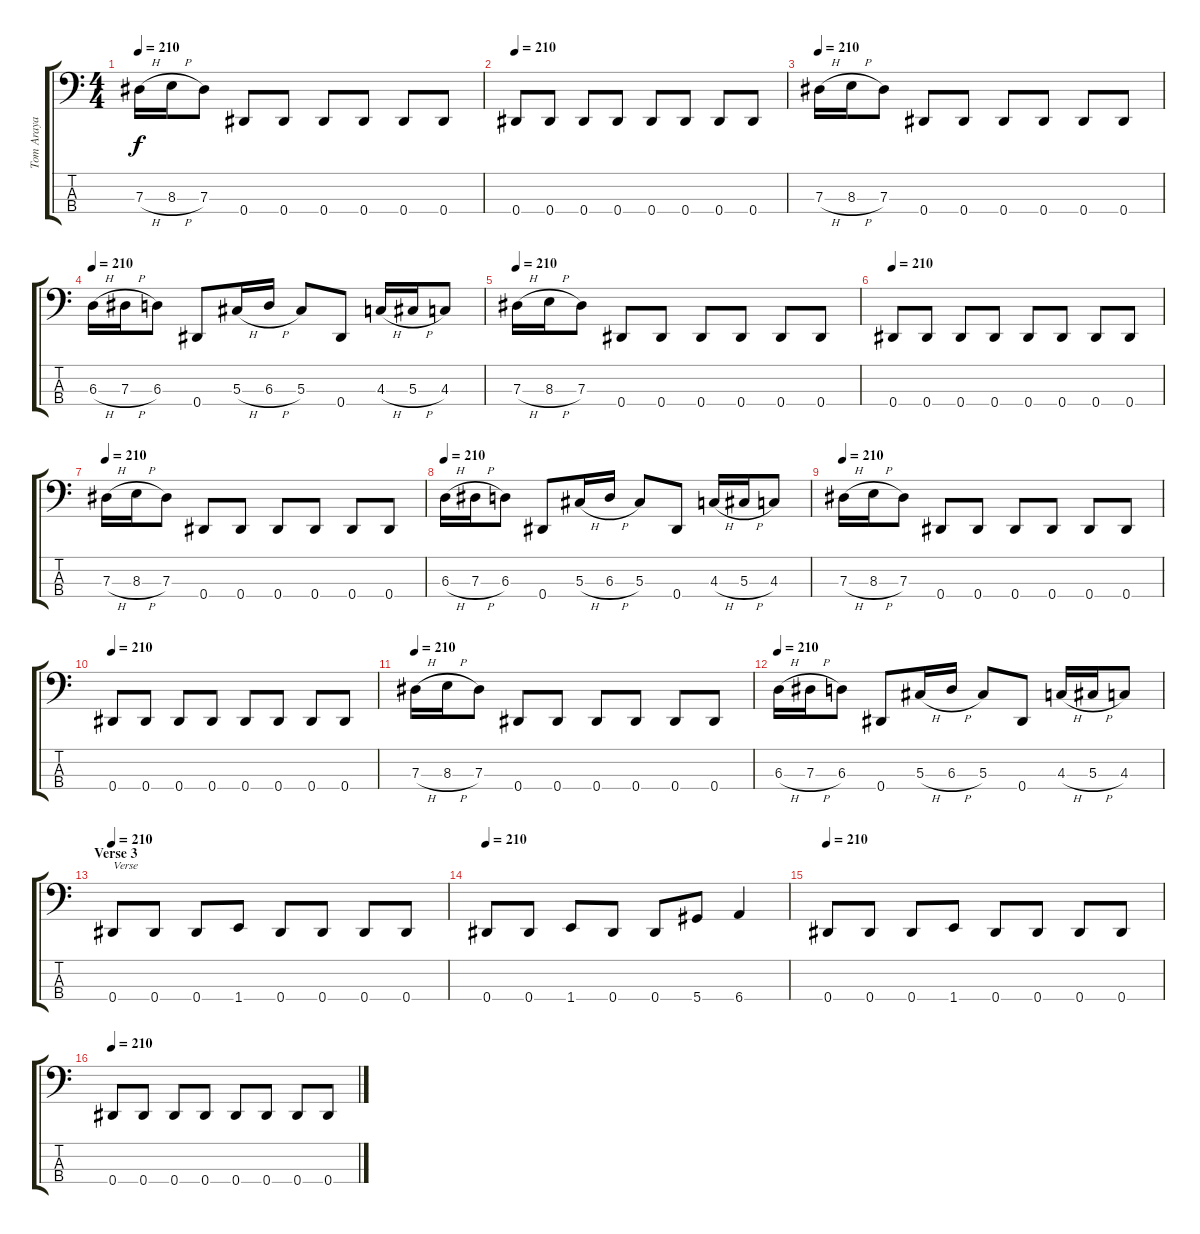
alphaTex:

\track ("Tom Araya" "Tom Araya") {instrument electricbassfinger}
\staff {score tabs}
\tuning (Gb2 Db2 Ab1 Eb1) {hide}
\ts (4 4)
\tempo 210
\clef f4
\ks c
7.3{h}.16{dy f} 8.3{h}.16 7.3.8 0.4.8 0.4.8 0.4.8 0.4.8 0.4.8 0.4.8 |
\tempo 210
0.4.8 0.4.8 0.4.8 0.4.8 0.4.8 0.4.8 0.4.8 0.4.8 |
\tempo 210
7.3{h}.16 8.3{h}.16 7.3.8 0.4.8 0.4.8 0.4.8 0.4.8 0.4.8 0.4.8 |
\tempo 210
6.3{h}.16 7.3{h}.16 6.3.8 0.4.8 5.3{h}.16 6.3{h}.16 5.3.8 0.4.8 4.3{h}.16 5.3{h}.16 4.3.8 |
\tempo 210
7.3{h}.16 8.3{h}.16 7.3.8 0.4.8 0.4.8 0.4.8 0.4.8 0.4.8 0.4.8 |
\tempo 210
0.4.8 0.4.8 0.4.8 0.4.8 0.4.8 0.4.8 0.4.8 0.4.8 |
\tempo 210
7.3{h}.16 8.3{h}.16 7.3.8 0.4.8 0.4.8 0.4.8 0.4.8 0.4.8 0.4.8 |
\tempo 210
6.3{h}.16 7.3{h}.16 6.3.8 0.4.8 5.3{h}.16 6.3{h}.16 5.3.8 0.4.8 4.3{h}.16 5.3{h}.16 4.3.8 |
\tempo 210
7.3{h}.16 8.3{h}.16 7.3.8 0.4.8 0.4.8 0.4.8 0.4.8 0.4.8 0.4.8 |
\tempo 210
0.4.8 0.4.8 0.4.8 0.4.8 0.4.8 0.4.8 0.4.8 0.4.8 |
\tempo 210
7.3{h}.16 8.3{h}.16 7.3.8 0.4.8 0.4.8 0.4.8 0.4.8 0.4.8 0.4.8 |
\tempo 210
6.3{h}.16 7.3{h}.16 6.3.8 0.4.8 5.3{h}.16 6.3{h}.16 5.3.8 0.4.8 4.3{h}.16 5.3{h}.16 4.3.8 |
\section ("" "Verse 3")
\tempo 210
0.4.8{txt "Verse"} 0.4.8 0.4.8 1.4.8 0.4.8 0.4.8 0.4.8 0.4.8 |
\tempo 210
0.4.8 0.4.8 1.4.8 0.4.8 0.4.8 5.4.8 6.4.4 |
\tempo 210
0.4.8 0.4.8 0.4.8 1.4.8 0.4.8 0.4.8 0.4.8 0.4.8 |
\tempo 210
0.4.8 0.4.8 0.4.8 0.4.8 0.4.8 0.4.8 0.4.8 0.4.8
